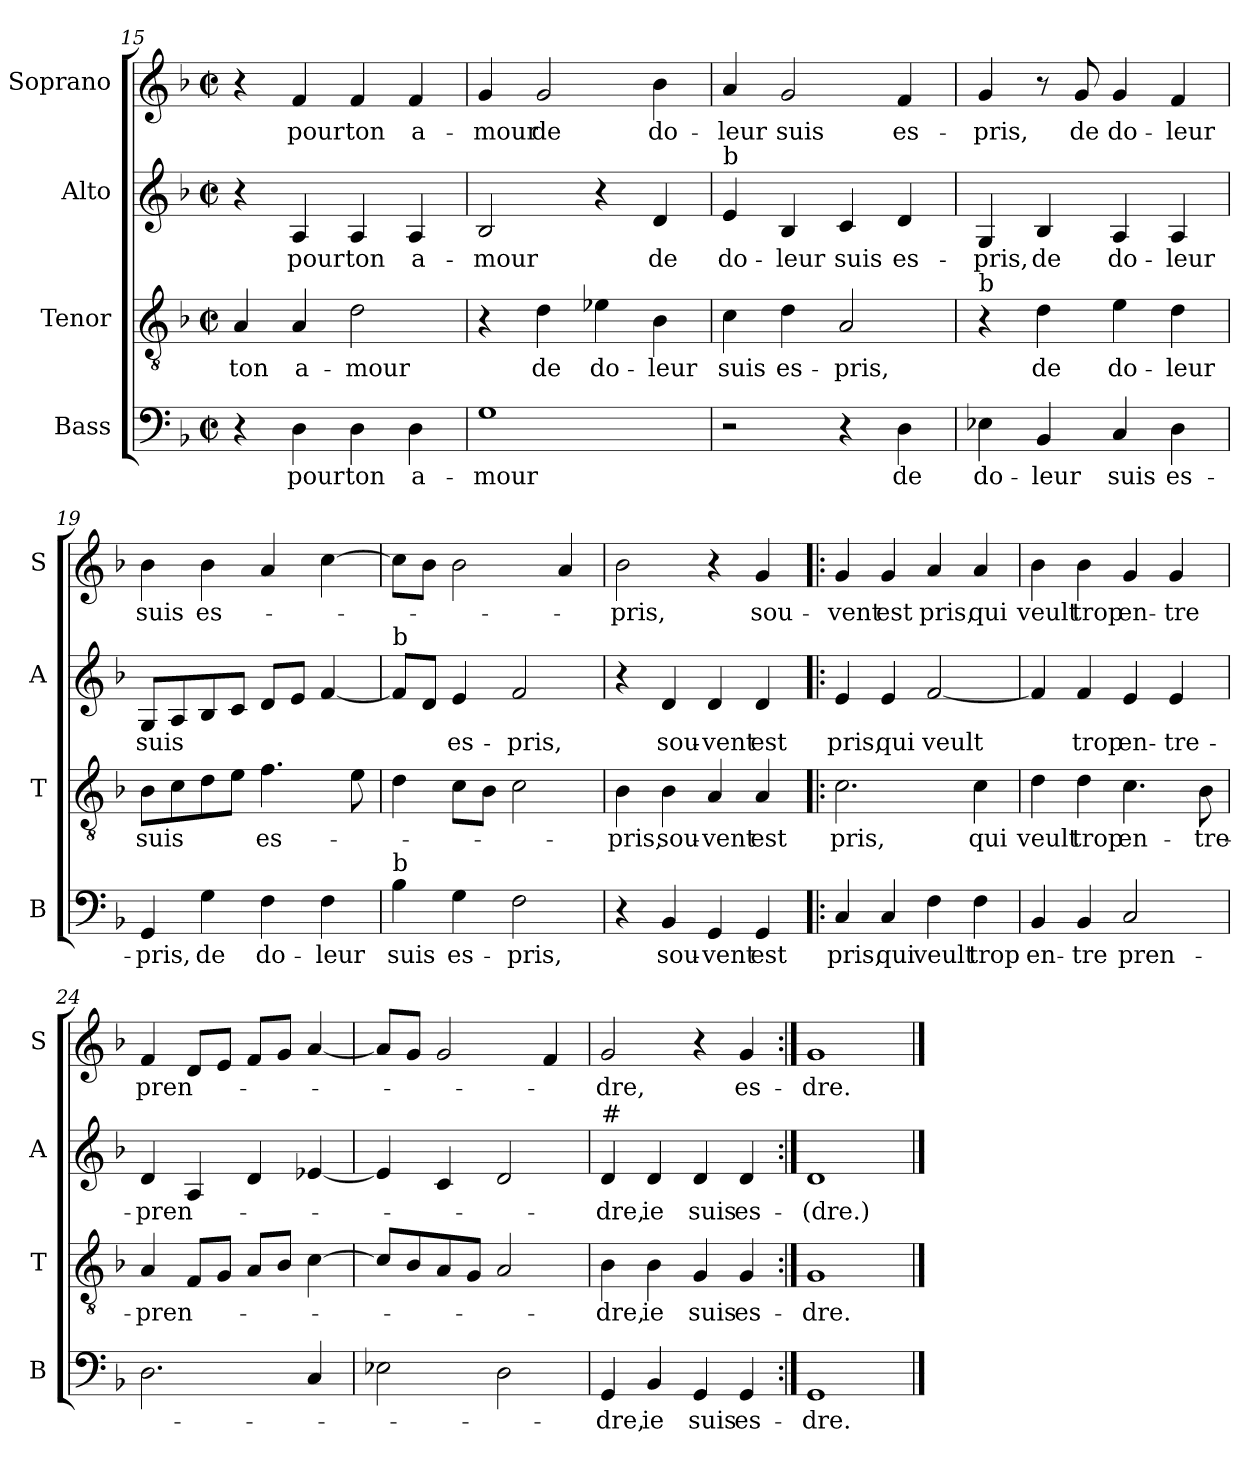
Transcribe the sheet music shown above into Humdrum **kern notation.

**kern	**text	**kern	**text	**kern	**text	**kern	**text
*part4	*part4	*part3	*part3	*part2	*part2	*part1	*part1
*staff4	*staff4	*staff3	*staff3	*staff2	*staff2	*staff1	*staff1
*I"Bass	*	*I"Tenor	*	*I"Alto	*	*I"Soprano	*
*I'B	*	*I'T	*	*I'A	*	*I'S	*
*clefF4	*	*clefGv2	*	*clefG2	*	*clefG2	*
*k[b-]	*	*k[b-]	*	*k[b-]	*	*k[b-]	*
*F:	*	*F:	*	*F:	*	*F:	*
*M2/2	*	*M2/2	*	*M2/2	*	*M2/2	*
*met(c|)	*	*met(c|)	*	*met(c|)	*	*met(c|)	*
=15	=15	=15	=15	=15	=15	=15	=15
!	!	!	!LO:LY:b	!	!	!	!
4r	.	4A/	ton	4r	.	4r	.
!	!LO:LY:b	!	!LO:LY:b	!	!LO:LY:b	!	!LO:LY:b
4D\	pour	4A/	a-	4A/	pour	4f/	pour
!	!LO:LY:b	!	!LO:LY:b	!	!LO:LY:b	!	!LO:LY:b
4D\	ton	2d\	-mour	4A/	ton	4f/	ton
!	!LO:LY:b	!	!	!	!LO:LY:b	!	!LO:LY:b
4D\	a-	.	.	4A/	a-	4f/	a-
=16	=16	=16	=16	=16	=16	=16	=16
!	!LO:LY:b	!	!	!	!LO:LY:b	!	!LO:LY:b
1G	-mour	4r	.	2B-/	-mour	4g/	-mour
!	!	!	!LO:LY:b	!	!	!	!LO:LY:b
.	.	4d\	de	.	.	2g/	de
!	!	!	!LO:LY:b	!	!	!	!
.	.	4e-X\	do-	4r	.	.	.
!	!	!	!LO:LY:b	!	!LO:LY:b	!	!LO:LY:b
.	.	4B-\	-leur	4d/	de	4b-\	do-
!!LO:LB:g=z
=17	=17	=17	=17	=17	=17	=17	=17
!	!	!	!	!LO:TX:a:t=b	!	!	!
!	!	!	!LO:LY:b	!	!LO:LY:b	!	!LO:LY:b
2r	.	4c\	suis	4e/	do-	4a/	-leur
!	!	!	!LO:LY:b	!	!LO:LY:b	!	!LO:LY:b
.	.	4d\	es-	4B-/	-leur	2g/	suis
!	!	!	!LO:LY:b	!	!LO:LY:b	!	!
4r	.	2A/	-pris,	4c/	suis	.	.
!	!LO:LY:b	!	!	!	!LO:LY:b	!	!LO:LY:b
4D\	de	.	.	4d/	es-	4f/	es-
=18	=18	=18	=18	=18	=18	=18	=18
!	!	!LO:TX:a:t=b	!	!	!	!	!
!	!LO:LY:b	!	!	!	!LO:LY:b	!	!LO:LY:b
4E-X\	do-	4r	.	4G/	-pris,	4g/	-pris,
!	!LO:LY:b	!	!LO:LY:b	!	!LO:LY:b	!	!
4BB-/	-leur	4d\	de	4B-/	de	8r	.
!	!	!	!	!	!	!	!LO:LY:b
.	.	.	.	.	.	8g/	de
!	!LO:LY:b	!	!LO:LY:b	!	!LO:LY:b	!	!LO:LY:b
4C/	suis	4e\	do-	4A/	do-	4g/	do-
!	!LO:LY:b	!	!LO:LY:b	!	!LO:LY:b	!	!LO:LY:b
4D\	es-	4d\	-leur	4A/	-leur	4f/	-leur
=19	=19	=19	=19	=19	=19	=19	=19
!	!LO:LY:b	!	!LO:LY:b	!	!LO:LY:b	!	!LO:LY:b
4GG/	-pris,	8B-\L	suis	8G/L	suis	4b-\	suis
.	.	8c\	.	8A/	.	.	.
!	!LO:LY:b	!	!	!	!	!	!LO:LY:b
4G\	de	8d\	.	8B-/	.	4b-\	es-
.	.	8e\J	.	8c/J	.	.	.
!	!LO:LY:b	!	!LO:LY:b	!	!	!	!
4F\	do-	4.f\	es-	8d/L	.	4a/	.
.	.	.	.	8e/J	.	.	.
!	!LO:LY:b	!	!	!	!	!	!
4F\	-leur	.	.	[4f/	.	[4cc\	.
.	.	8e\	.	.	.	.	.
=20	=20	=20	=20	=20	=20	=20	=20
!	!	!	!	!LO:TX:a:t=b	!	!	!
!LO:TX:a:t=b	!	!	!	!	!	!	!
!	!LO:LY:b	!	!	!	!	!	!
4B-\	suis	4d\	.	8f/L]	.	8cc\L]	.
.	.	.	.	8d/J	.	8b-\J	.
!	!LO:LY:b	!	!	!	!LO:LY:b	!	!
4G\	es-	8c\L	.	4e/	es-	2b-\	.
.	.	8B-\J	.	.	.	.	.
!	!LO:LY:b	!	!	!	!LO:LY:b	!	!
2F\	-pris,	2c\	.	2f/	-pris,	.	.
.	.	.	.	.	.	4a/	.
=21	=21	=21	=21	=21	=21	=21	=21
!	!	!	!LO:LY:b	!	!	!	!LO:LY:b
4r	.	4B-\	-pris,	4r	.	2b-\	-pris,
!	!LO:LY:b	!	!LO:LY:b	!	!LO:LY:b	!	!
4BB-/	sou-	4B-\	sou-	4d/	sou-	.	.
!	!LO:LY:b	!	!LO:LY:b	!	!LO:LY:b	!	!
4GG/	-vent	4A/	-vent	4d/	-vent	4r	.
!	!LO:LY:b	!	!LO:LY:b	!	!LO:LY:b	!	!LO:LY:b
4GG/	est	4A/	est	4d/	est	4g/	sou-
=22!|:	=22!|:	=22!|:	=22!|:	=22!|:	=22!|:	=22!|:	=22!|:
!	!LO:LY:b	!	!LO:LY:b	!	!LO:LY:b	!	!LO:LY:b
4C/	pris,	2.c\	pris,	4e/	pris,	4g/	-vent
!	!LO:LY:b	!	!	!	!LO:LY:b	!	!LO:LY:b
4C/	qui	.	.	4e/	qui	4g/	est
!	!LO:LY:b	!	!	!	!LO:LY:b	!	!LO:LY:b
4F\	veult	.	.	[2f/	veult	4a/	pris,
!	!LO:LY:b	!	!LO:LY:b	!	!	!	!LO:LY:b
4F\	trop	4c\	qui	.	.	4a/	qui
!!LO:LB:g=z
=23	=23	=23	=23	=23	=23	=23	=23
!	!LO:LY:b	!	!LO:LY:b	!	!	!	!LO:LY:b
4BB-/	en-	4d\	veult	4f/]	.	4b-\	veult
!	!LO:LY:b	!	!LO:LY:b	!	!LO:LY:b	!	!LO:LY:b
4BB-/	-tre	4d\	trop	4f/	trop	4b-\	trop
!	!LO:LY:b	!	!LO:LY:b	!	!LO:LY:b	!	!LO:LY:b
2C/	pren-	4.c\	en-	4e/	en-	4g/	en-
!	!	!	!	!	!LO:LY:b	!	!LO:LY:b
.	.	.	.	4e/	-tre-	4g/	-tre
!	!	!	!LO:LY:b	!	!	!	!
.	.	8B-\	-tre-	.	.	.	.
=24	=24	=24	=24	=24	=24	=24	=24
!	!	!	!LO:LY:b	!	!LO:LY:b	!	!LO:LY:b
2.D\	.	4A/	-pren-	4d/	-pren-	4f/	pren-
.	.	8F/L	.	4A/	.	8d/L	.
.	.	8G/J	.	.	.	8e/J	.
.	.	8A/L	.	4d/	.	8f/L	.
.	.	8B-/J	.	.	.	8g/J	.
4C/	.	[4c\	.	[4e-X/	.	[4a/	.
=25	=25	=25	=25	=25	=25	=25	=25
2E-X\	.	8c/L]	.	4e-/]	.	8a/L]	.
.	.	8B-/	.	.	.	8g/J	.
.	.	8A/	.	4c/	.	2g/	.
.	.	8G/J	.	.	.	.	.
2D\	.	2A/	.	2d/	.	.	.
.	.	.	.	.	.	4f/	.
=26	=26	=26	=26	=26	=26	=26	=26
!	!	!	!	!LO:TX:a:t=#	!	!	!
!	!LO:LY:b	!	!LO:LY:b	!	!LO:LY:b	!	!LO:LY:b
4GG/	-dre,	4B-\	-dre,	4d/	-dre,	2g/	-dre,
!	!LO:LY:b	!	!LO:LY:b	!	!LO:LY:b	!	!
4BB-/	ie	4B-\	ie	4d/	ie	.	.
!	!LO:LY:b	!	!LO:LY:b	!	!LO:LY:b	!	!
4GG/	suis	4G/	suis	4d/	suis	4r	.
!	!LO:LY:b	!	!LO:LY:b	!	!LO:LY:b	!	!LO:LY:b
4GG/	es-	4G/	es-	4d/	es-	4g/	es-
=27:|!	=27:|!	=27:|!	=27:|!	=27:|!	=27:|!	=27:|!	=27:|!
!	!LO:LY:b	!	!LO:LY:b	!	!LO:LY:b	!	!LO:LY:b
1GG	-dre.	1G	-dre.	1d	-(dre.)	1g	-dre.
==	==	==	==	==	==	==	==
*-	*-	*-	*-	*-	*-	*-	*-
